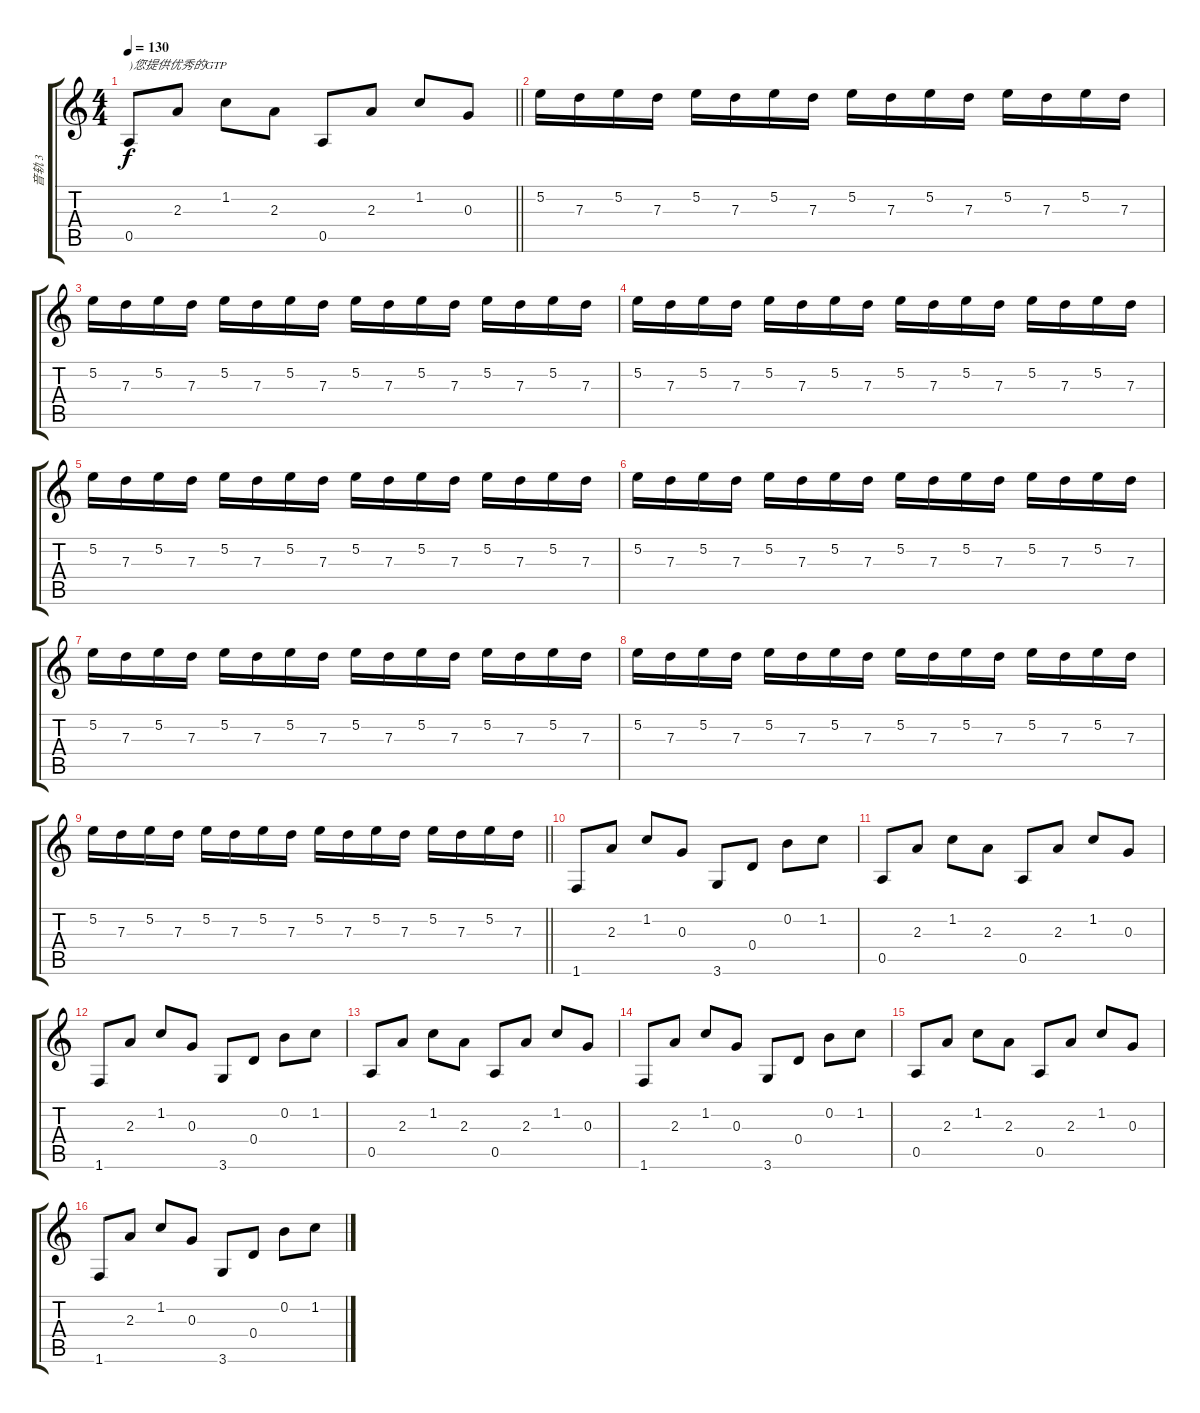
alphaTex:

\track ("音轨 3" "音轨 3") {instrument acousticguitarsteel}
\staff {score tabs}
\tuning (E4 B3 G3 D3 A2 E2) {hide}
\ts (4 4)
\tempo 130
\clef g2
\barLineRight lightlight
\ks c
0.5.8{txt ")您提供优秀的GTP" dy f} 2.3.8 1.2.8 2.3.8 0.5.8 2.3.8 1.2.8 0.3.8 |
5.2.16 7.3.16 5.2.16 7.3.16 5.2.16 7.3.16 5.2.16 7.3.16 5.2.16 7.3.16 5.2.16 7.3.16 5.2.16 7.3.16 5.2.16 7.3.16 |
5.2.16 7.3.16 5.2.16 7.3.16 5.2.16 7.3.16 5.2.16 7.3.16 5.2.16 7.3.16 5.2.16 7.3.16 5.2.16 7.3.16 5.2.16 7.3.16 |
5.2.16 7.3.16 5.2.16 7.3.16 5.2.16 7.3.16 5.2.16 7.3.16 5.2.16 7.3.16 5.2.16 7.3.16 5.2.16 7.3.16 5.2.16 7.3.16 |
5.2.16 7.3.16 5.2.16 7.3.16 5.2.16 7.3.16 5.2.16 7.3.16 5.2.16 7.3.16 5.2.16 7.3.16 5.2.16 7.3.16 5.2.16 7.3.16 |
5.2.16 7.3.16 5.2.16 7.3.16 5.2.16 7.3.16 5.2.16 7.3.16 5.2.16 7.3.16 5.2.16 7.3.16 5.2.16 7.3.16 5.2.16 7.3.16 |
5.2.16 7.3.16 5.2.16 7.3.16 5.2.16 7.3.16 5.2.16 7.3.16 5.2.16 7.3.16 5.2.16 7.3.16 5.2.16 7.3.16 5.2.16 7.3.16 |
5.2.16 7.3.16 5.2.16 7.3.16 5.2.16 7.3.16 5.2.16 7.3.16 5.2.16 7.3.16 5.2.16 7.3.16 5.2.16 7.3.16 5.2.16 7.3.16 |
\barLineRight lightlight
5.2.16 7.3.16 5.2.16 7.3.16 5.2.16 7.3.16 5.2.16 7.3.16 5.2.16 7.3.16 5.2.16 7.3.16 5.2.16 7.3.16 5.2.16 7.3.16 |
1.6.8 2.3.8 1.2.8 0.3.8 3.6.8 0.4.8 0.2.8 1.2.8 |
0.5.8 2.3.8 1.2.8 2.3.8 0.5.8 2.3.8 1.2.8 0.3.8 |
1.6.8 2.3.8 1.2.8 0.3.8 3.6.8 0.4.8 0.2.8 1.2.8 |
0.5.8 2.3.8 1.2.8 2.3.8 0.5.8 2.3.8 1.2.8 0.3.8 |
1.6.8 2.3.8 1.2.8 0.3.8 3.6.8 0.4.8 0.2.8 1.2.8 |
0.5.8 2.3.8 1.2.8 2.3.8 0.5.8 2.3.8 1.2.8 0.3.8 |
1.6.8 2.3.8 1.2.8 0.3.8 3.6.8 0.4.8 0.2.8 1.2.8
